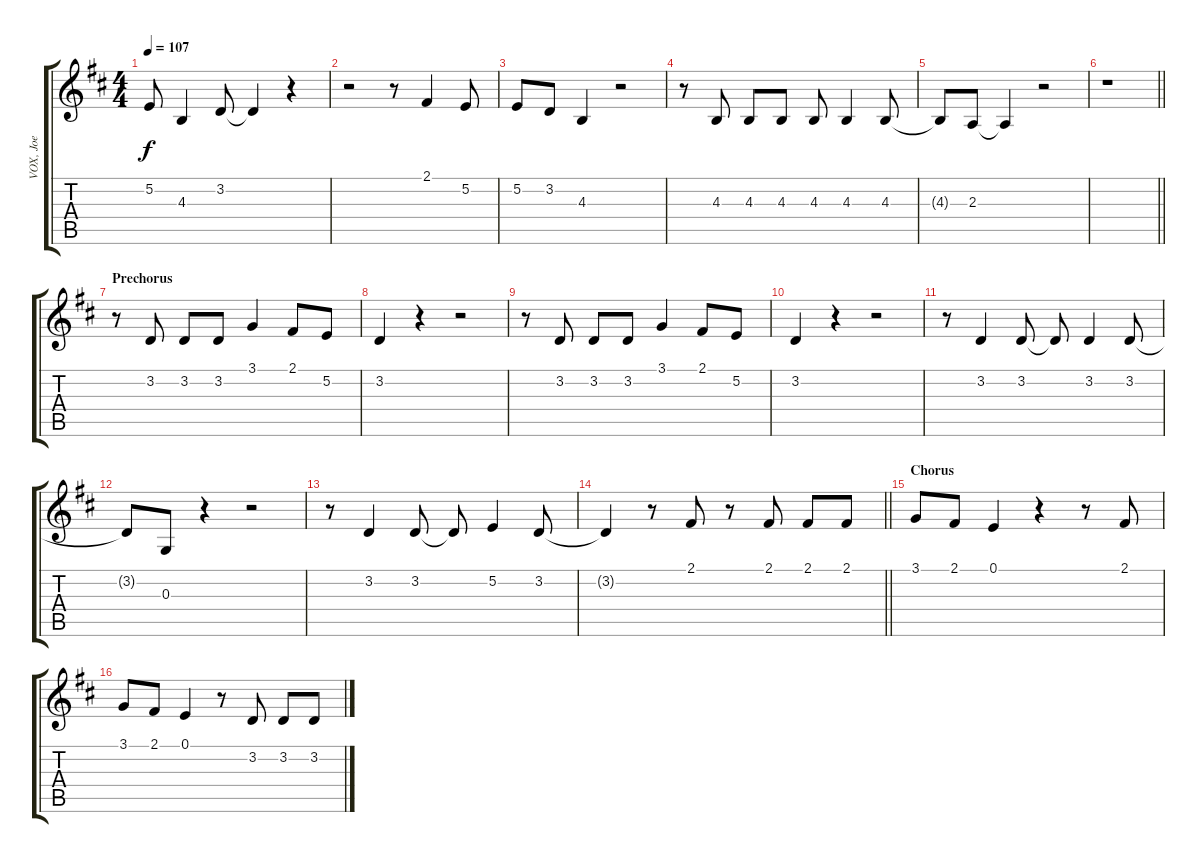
\track ("VOX, Joe" "VOX, Joe") {instrument lead1square}
\staff {score tabs}
\tuning (E4 B3 G3 D3 A2 E2) {hide}
\ts (4 4)
\tempo 107
\clef g2
\ks d
5.2{t}.8{dy f} 4.3.4 3.2.8 3.2{t}.4 r.4 |
r.2 r.8 2.1.4 5.2.8 |
5.2.8 3.2.8 4.3.4 r.2 |
r.8 4.3.8 4.3.8 4.3.8 4.3.8 4.3.4 4.3.8 |
4.3{t}.8 2.3.8 2.3{t}.4 r.2 |
\barLineRight lightlight
r.1 |
\section ("" "Prechorus")
r.8 3.2.8 3.2.8 3.2.8 3.1.4 2.1.8 5.2.8 |
3.2.4 r.4 r.2 |
r.8 3.2.8 3.2.8 3.2.8 3.1.4 2.1.8 5.2.8 |
3.2.4 r.4 r.2 |
r.8 3.2.4 3.2.8 3.2{t}.8 3.2.4 3.2.8 |
3.2{t}.8 0.3.8 r.4 r.2 |
r.8 3.2.4 3.2.8 3.2{t}.8 5.2.4 3.2.8 |
\barLineRight lightlight
3.2{t}.4 r.8 2.1.8 r.8 2.1.8 2.1.8 2.1.8 |
\section ("" "Chorus")
3.1.8 2.1.8 0.1.4 r.4 r.8 2.1.8 |
3.1.8 2.1.8 0.1.4 r.8 3.2.8 3.2.8 3.2.8
